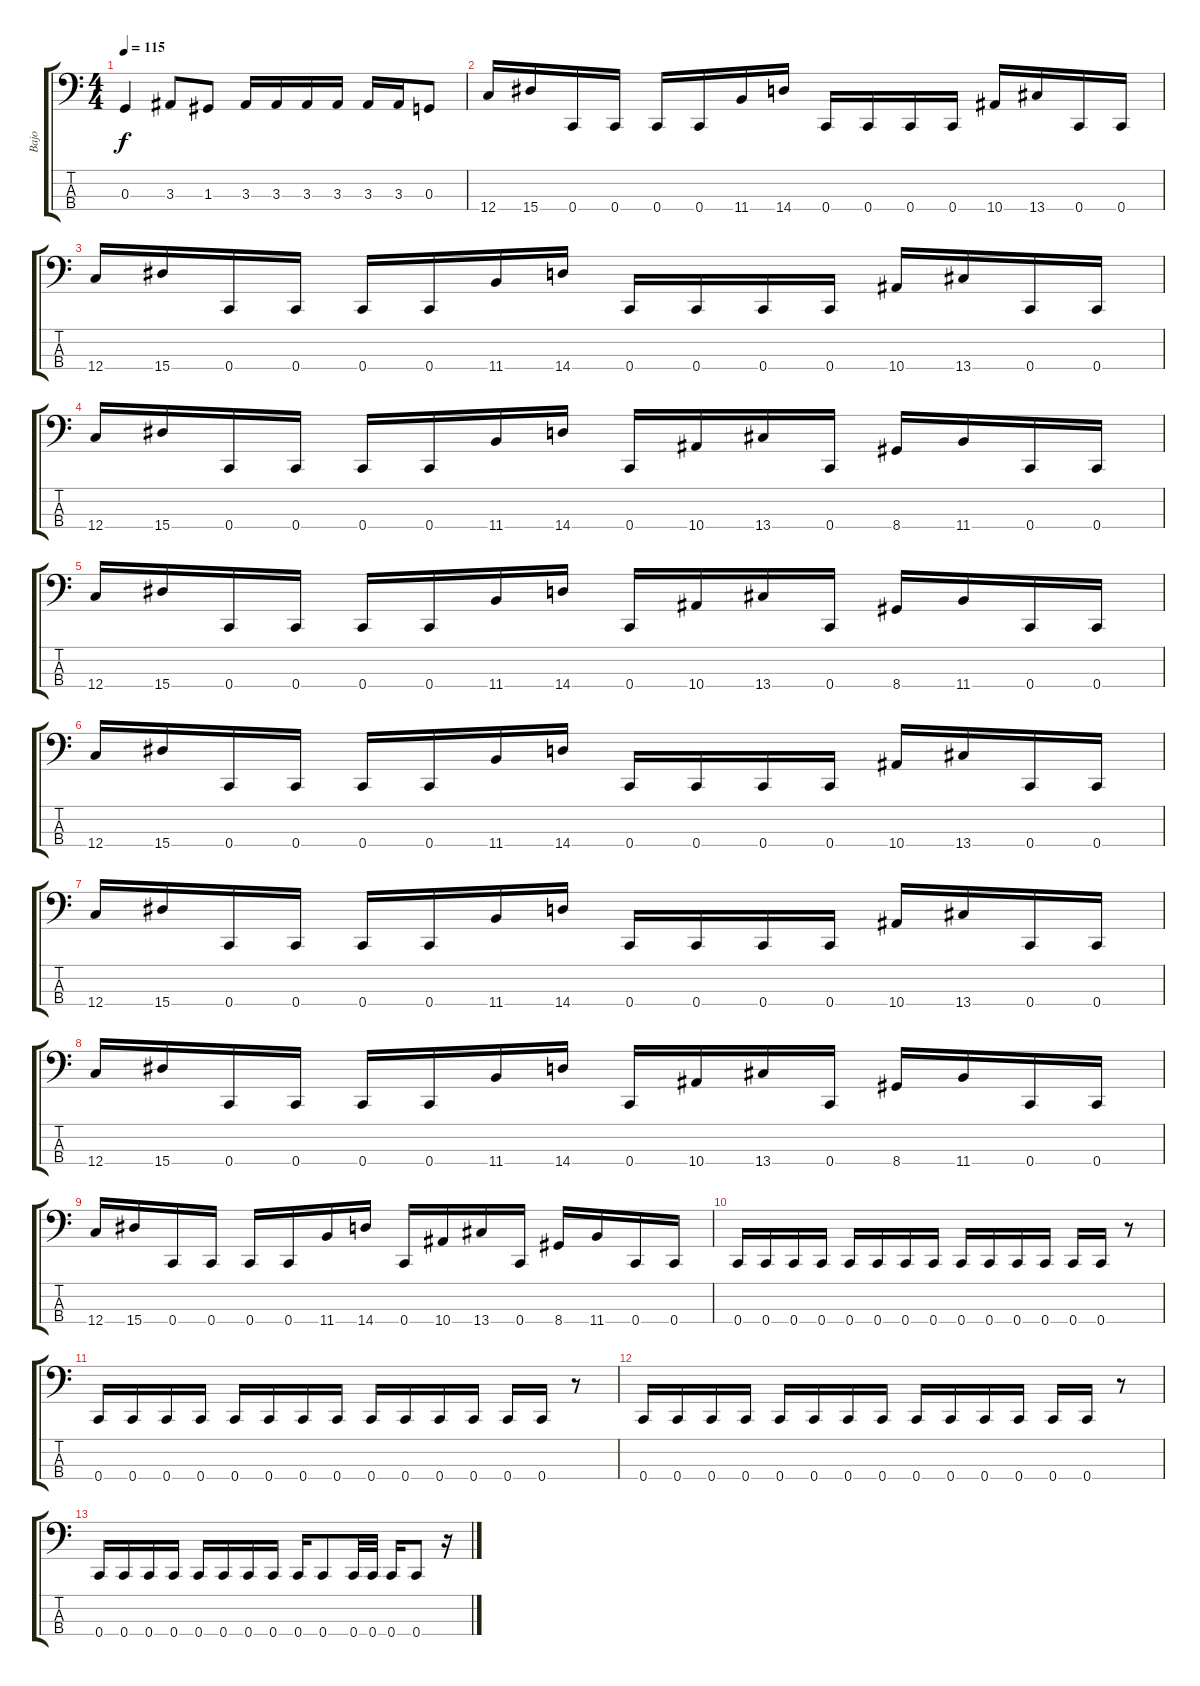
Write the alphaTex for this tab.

\track ("Bajo" "Bajo") {instrument electricbasspick}
\staff {score tabs}
\tuning (F2 C2 G1 C1) {hide}
\ts (4 4)
\tempo 115
\clef f4
\ks c
0.3.4{dy f} 3.3.8 1.3.8 3.3.16 3.3.16 3.3.16 3.3.16 3.3.16 3.3.16 0.3.8 |
12.4.16 15.4.16 0.4.16 0.4.16 0.4.16 0.4.16 11.4.16 14.4.16 0.4.16 0.4.16 0.4.16 0.4.16 10.4.16 13.4.16 0.4.16 0.4.16 |
12.4.16 15.4.16 0.4.16 0.4.16 0.4.16 0.4.16 11.4.16 14.4.16 0.4.16 0.4.16 0.4.16 0.4.16 10.4.16 13.4.16 0.4.16 0.4.16 |
12.4.16 15.4.16 0.4.16 0.4.16 0.4.16 0.4.16 11.4.16 14.4.16 0.4.16 10.4.16 13.4.16 0.4.16 8.4.16 11.4.16 0.4.16 0.4.16 |
12.4.16 15.4.16 0.4.16 0.4.16 0.4.16 0.4.16 11.4.16 14.4.16 0.4.16 10.4.16 13.4.16 0.4.16 8.4.16 11.4.16 0.4.16 0.4.16 |
12.4.16 15.4.16 0.4.16 0.4.16 0.4.16 0.4.16 11.4.16 14.4.16 0.4.16 0.4.16 0.4.16 0.4.16 10.4.16 13.4.16 0.4.16 0.4.16 |
12.4.16 15.4.16 0.4.16 0.4.16 0.4.16 0.4.16 11.4.16 14.4.16 0.4.16 0.4.16 0.4.16 0.4.16 10.4.16 13.4.16 0.4.16 0.4.16 |
12.4.16 15.4.16 0.4.16 0.4.16 0.4.16 0.4.16 11.4.16 14.4.16 0.4.16 10.4.16 13.4.16 0.4.16 8.4.16 11.4.16 0.4.16 0.4.16 |
12.4.16 15.4.16 0.4.16 0.4.16 0.4.16 0.4.16 11.4.16 14.4.16 0.4.16 10.4.16 13.4.16 0.4.16 8.4.16 11.4.16 0.4.16 0.4.16 |
0.4.16 0.4.16 0.4.16 0.4.16 0.4.16 0.4.16 0.4.16 0.4.16 0.4.16 0.4.16 0.4.16 0.4.16 0.4.16 0.4.16 r.8 |
0.4.16 0.4.16 0.4.16 0.4.16 0.4.16 0.4.16 0.4.16 0.4.16 0.4.16 0.4.16 0.4.16 0.4.16 0.4.16 0.4.16 r.8 |
0.4.16 0.4.16 0.4.16 0.4.16 0.4.16 0.4.16 0.4.16 0.4.16 0.4.16 0.4.16 0.4.16 0.4.16 0.4.16 0.4.16 r.8 |
0.4.16 0.4.16 0.4.16 0.4.16 0.4.16 0.4.16 0.4.16 0.4.16 0.4.16 0.4.8 0.4.32 0.4.32 0.4.16 0.4.8 r.16
